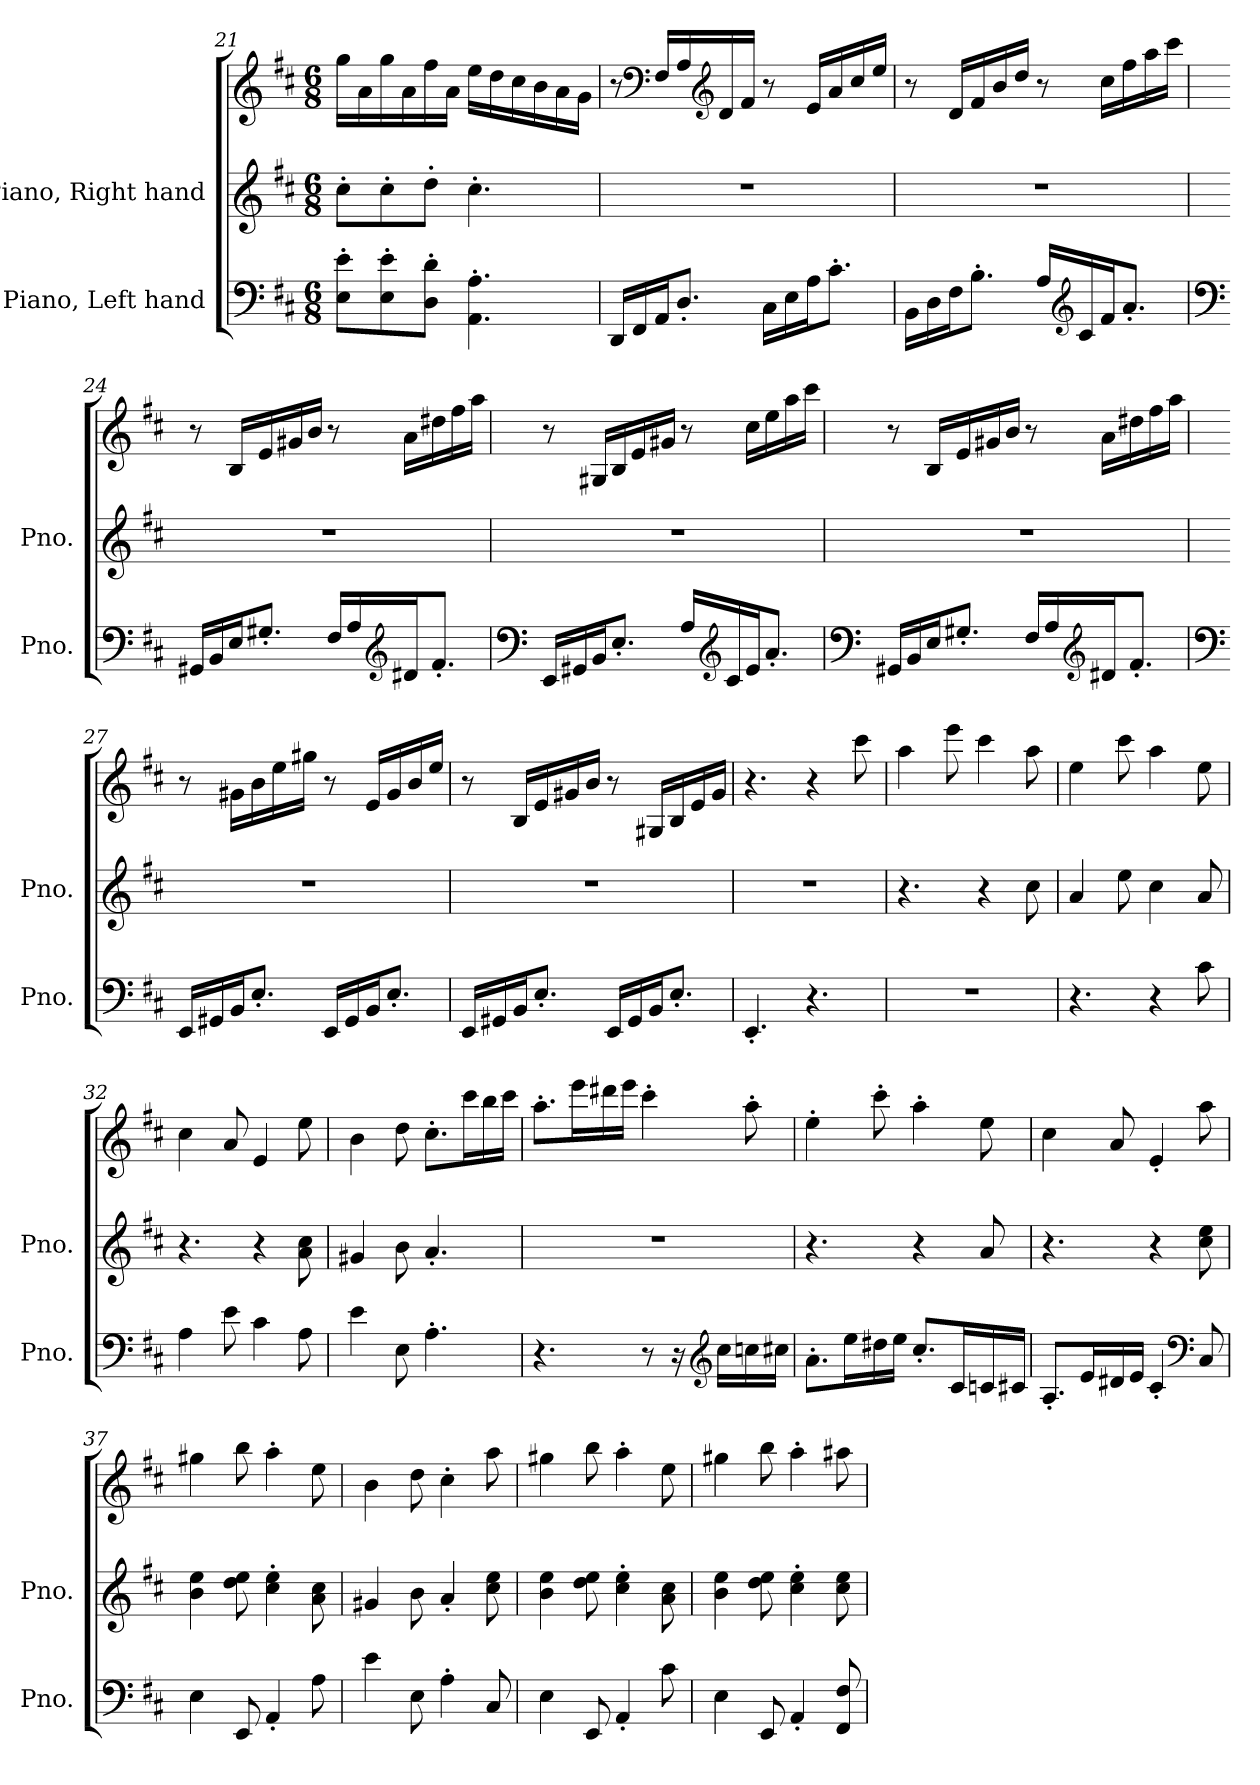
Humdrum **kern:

**kern	**kern	**kern
*part2	*part1	*part1
*staff3	*staff2	*staff1
*I"Piano, Left hand	*I"Piano, Right hand	*
*I'Pno.	*I'Pno.	*
*clefF4	*clefG2	*clefG2
*k[f#c#]	*k[f#c#]	*k[f#c#]
*M6/8	*M6/8	*M6/8
=21	=21	=21
8E\' 8e\'L	8cc#'\L	16gg\LL
.	.	16a\
8E\' 8e\'	8cc#'\	16gg\
.	.	16a\
8D\' 8d\'J	8dd'\J	16ff#\
.	.	16a\JJ
4.AA\' 4.A\'	4.cc#'\	16ee\LL
.	.	16dd\
.	.	16cc#\
.	.	16b\
.	.	16a\
.	.	16g\JJ
=22	=22	=22
16DD/LL	2.r	8r
16FF#/	.	.
*	*	*clefF4
16AA/J	.	16F#/LL
8.D'/J	.	16A/
*	*	*clefG2
.	.	16d/
.	.	16f#/JJ
16C#\LL	.	8r
16E\	.	.
16A\J	.	16e/LL
8.c#'\J	.	16a/
.	.	16cc#/
.	.	16ee/JJ
!!LO:LB:g=z
=23	=23	=23
16BB\LL	2.r	8r
16D\	.	.
16F#\J	.	16d/LL
8.B'\J	.	16f#/
.	.	16b/
.	.	16dd/JJ
16A/LL	.	8r
*clefG2	*	*
16c#/	.	.
16f#/J	.	16cc#\LL
8.a'/J	.	16ff#\
.	.	16aa\
.	.	16ccc#\JJ
=24	=24	=24
*clefF4	*	*
16GG#X/LL	2.r	8r
16BB/	.	.
16E/J	.	16B/LL
8.G#X'/J	.	16e/
.	.	16g#X/
.	.	16b/JJ
16F#/LL	.	8r
16A/	.	.
*clefG2	*	*
16d#X/J	.	16a\LL
8.f#'/J	.	16dd#X\
.	.	16ff#\
.	.	16aa\JJ
!!LO:LB:g=z
=25	=25	=25
*clefF4	*	*
16EE/LL	2.r	8r
16GG#X/	.	.
16BB/J	.	16G#X/LL
8.E'/J	.	16B/
.	.	16e/
.	.	16g#X/JJ
16A/LL	.	8r
*clefG2	*	*
16c#/	.	.
16e/J	.	16cc#\LL
8.a'/J	.	16ee\
.	.	16aa\
.	.	16ccc#\JJ
=26	=26	=26
*clefF4	*	*
16GG#X/LL	2.r	8r
16BB/	.	.
16E/J	.	16B/LL
8.G#X'/J	.	16e/
.	.	16g#X/
.	.	16b/JJ
16F#/LL	.	8r
16A/	.	.
*clefG2	*	*
16d#X/J	.	16a\LL
8.f#'/J	.	16dd#X\
.	.	16ff#\
.	.	16aa\JJ
!!LO:LB:g=z
=27	=27	=27
*clefF4	*	*
16EE/LL	2.r	8r
16GG#X/	.	.
16BB/J	.	16g#X\LL
8.E'/J	.	16b\
.	.	16ee\
.	.	16gg#X\JJ
16EE/LL	.	8r
16GG#/	.	.
16BB/J	.	16e/LL
8.E'/J	.	16g#/
.	.	16b/
.	.	16ee/JJ
=28	=28	=28
16EE/LL	2.r	8r
16GG#X/	.	.
16BB/J	.	16B/LL
8.E'/J	.	16e/
.	.	16g#X/
.	.	16b/JJ
16EE/LL	.	8r
16GG#/	.	.
16BB/J	.	16G#X/LL
8.E'/J	.	16B/
.	.	16e/
.	.	16g#/JJ
=29	=29	=29
4.EE'/	2.r	4.r
4.r	.	4r
.	.	8ccc#\
=30	=30	=30
2.r	4.r	4aa\
.	.	8eee\
.	4r	4ccc#\
.	8cc#\	8aa\
!!LO:PB:g=z
=31	=31	=31
4.r	4a/	4ee\
.	8ee\	8ccc#\
4r	4cc#\	4aa\
8c#\	8a/	8ee\
=32	=32	=32
4A\	4.r	4cc#\
8e\	.	8a/
4c#\	4r	4e/
8A\	8a\ 8cc#\	8ee\
=33	=33	=33
4e\	4g#X/	4b\
8E\	8b\	8dd\
4.A'\	4.a'/	8.cc#'\L
.	.	16ccc#\L
.	.	16bb\
.	.	16ccc#\JJ
=34	=34	=34
4.r	2.r	8.aa'\L
.	.	16eee\L
.	.	16ddd#X\
.	.	16eee\JJ
8r	.	4ccc#'\
16r	.	.
*clefG2	*	*
16cc#\LL	.	.
16ccn\	.	8aa'\
16cc#X\JJ	.	.
!!LO:LB:g=z
=35	=35	=35
8.a'\L	4.r	4ee'\
16ee\L	.	.
16dd#X\	.	8ccc#'\
16ee\JJ	.	.
8.cc#'/L	4r	4aa'\
16c#/L	.	.
16cn/	8a/	8ee\
16c#X/JJ	.	.
=36	=36	=36
8.A'/L	4.r	4cc#\
16e/L	.	.
16d#X/	.	8a/
16e/JJ	.	.
4c#'/	4r	4e'/
*clefF4	*	*
8C#/	8cc#\ 8ee\	8aa\
=37	=37	=37
4E\	4b\ 4ee\	4gg#X\
8EE/	8dd\ 8ee\	8bb\
4AA'/	4cc#\' 4ee\'	4aa'\
8A\	8a\ 8cc#\	8ee\
=38	=38	=38
4e\	4g#X/	4b\
8E\	8b\	8dd\
4A'\	4a'/	4cc#'\
8C#/	8cc#\ 8ee\	8aa\
=39	=39	=39
4E\	4b\ 4ee\	4gg#X\
8EE/	8dd\ 8ee\	8bb\
4AA'/	4cc#\' 4ee\'	4aa'\
8c#\	8a\ 8cc#\	8ee\
!!LO:LB:g=z
=40	=40	=40
4E\	4b\ 4ee\	4gg#X\
8EE/	8dd\ 8ee\	8bb\
4AA'/	4cc#\' 4ee\'	4aa'\
8FF#/ 8F#/	8cc#\ 8ee\	8aa#X\
=	=	=
*-	*-	*-
